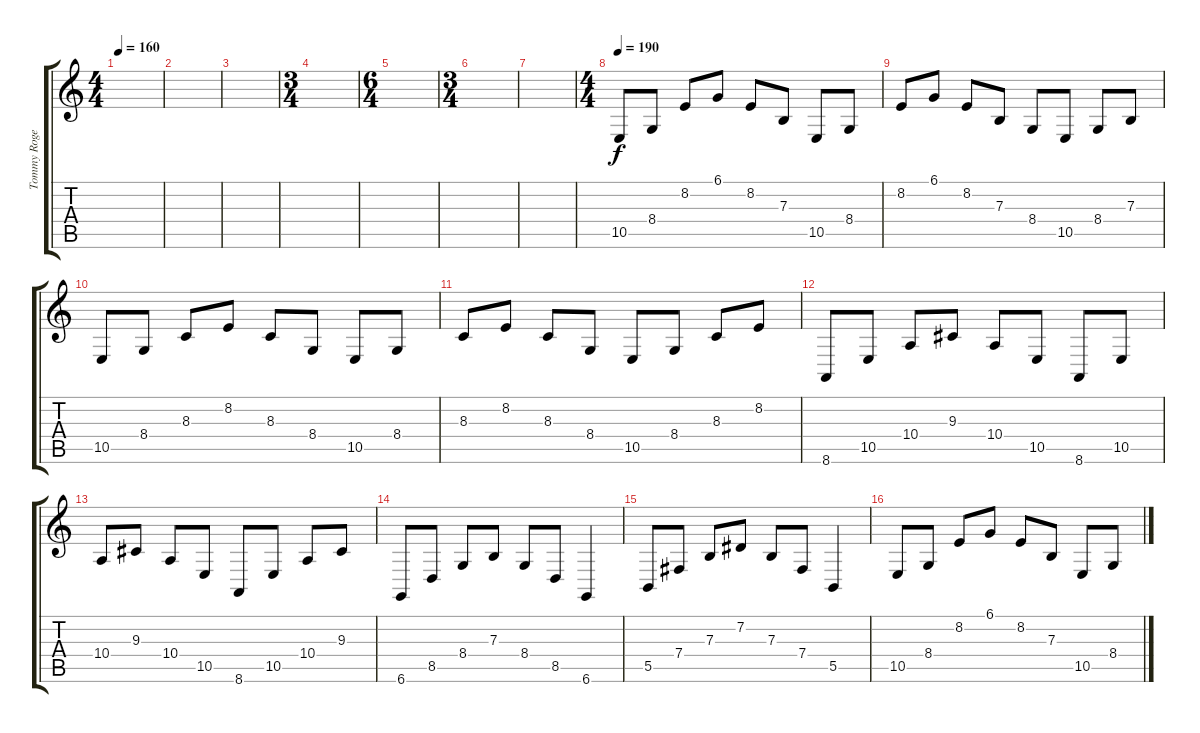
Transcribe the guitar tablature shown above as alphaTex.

\track ("Tommy Rogers" "Tommy Roge") {instrument lead2sawtooth}
\staff {score tabs}
\tuning (Db4 Ab3 E3 B2 Gb2 Db2) {hide}
\ts (4 4)
\tempo 160
\clef g2
\ks c
|
|
|
\ts (3 4)
|
\ts (6 4)
|
\ts (3 4)
|
|
\ts (4 4)
\tempo 190
10.5.8 8.4.8 8.2.8 6.1.8 8.2.8 7.3.8 10.5.8 8.4.8 |
8.2.8 6.1.8 8.2.8 7.3.8 8.4.8 10.5.8 8.4.8 7.3.8 |
10.5.8 8.4.8 8.3.8 8.2.8 8.3.8 8.4.8 10.5.8 8.4.8 |
8.3.8 8.2.8 8.3.8 8.4.8 10.5.8 8.4.8 8.3.8 8.2.8 |
8.6.8 10.5.8 10.4.8 9.3.8 10.4.8 10.5.8 8.6.8 10.5.8 |
10.4.8 9.3.8 10.4.8 10.5.8 8.6.8 10.5.8 10.4.8 9.3.8 |
6.6.8 8.5.8 8.4.8 7.3.8 8.4.8 8.5.8 6.6.4 |
5.5.8 7.4.8 7.3.8 7.2.8 7.3.8 7.4.8 5.5.4 |
10.5.8 8.4.8 8.2.8 6.1.8 8.2.8 7.3.8 10.5.8 8.4.8
